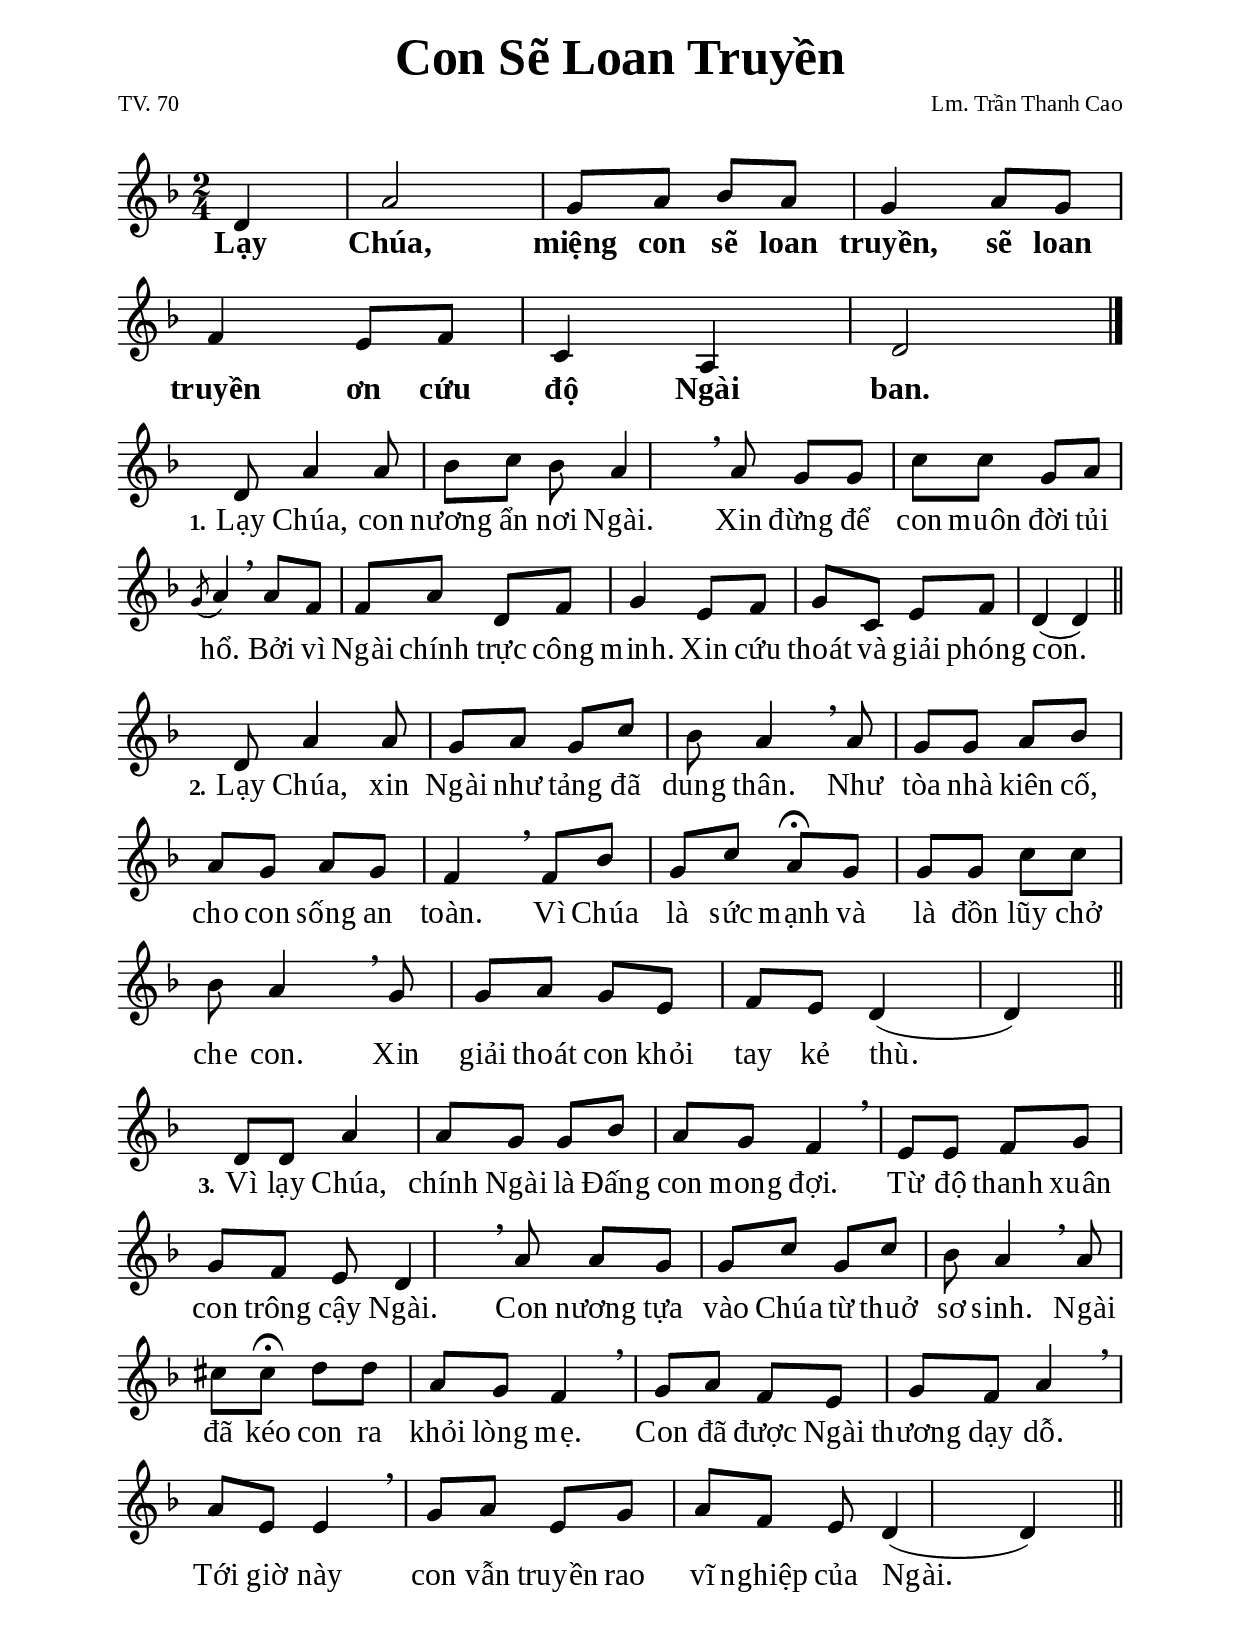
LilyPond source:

% Cài đặt chung
\version "2.20.0"
\include "english.ly"

\header {
  title = \markup { \fontsize #3 "Con Sẽ Loan Truyền" }
  poet = "TV. 70"
  composer = "Lm. Trần Thanh Cao"
  arranger = " "
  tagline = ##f
}


\paper {
  #(set-paper-size "a4")
  top-margin = 15\mm
  bottom-margin = 15\mm
  left-margin = 20\mm
  right-margin = 20\mm
  indent = #0
  #(define fonts
    (make-pango-font-tree
      "Liberation Serif"
      "Liberation Serif"
      "Liberation Serif"
      (/ 20 20)))
  page-count = #1
}

% Nhạc điệp khúc
nhacDiepKhuc= \relative c' {
  \partial 4 d4 |
  a'2 |
  g8 a bf a |
  g4 a8 g |
  f4 e8 f |
  c4 a |
  d2 \bar "|."
}

% Nhạc phiên khúc
nhacPhienKhucMot = \relative c' {

  d8 a'4 a8 bf c bf a4 \breathe
  a8 g g c c g a \acciaccatura g8 a4 \breathe
  a8 f f a d, f g4
  e8 f g c, e f d4 (d) \bar "||"
}

nhacPhienKhucHai = \relative c' {

  d8 a'4 a8 g a g c bf a4 \breathe
  a8 g g a bf a g a g f4 \breathe
  f8  bf g c a \fermata g g g c c bf a4 \breathe
  g8 g a g e f e d4 (d) \bar "||"
}

nhacPhienKhucBa = \relative c' {

  d8 d a'4 a8 g g bf a g f4 \breathe
  e8 e f g g f e d4 \breathe
  a'8 a g g c g c bf a4 \breathe
  a8 cs cs \fermata d d a g f4 \breathe
  g8 a f e g f a4 \breathe
  a8 e e4 \breathe
  g8 a e g a f e d4 (d) \bar "||"
}

% Lời điệp khúc
loiDiepKhuc = \lyricmode {

  Lạy Chúa, miệng con sẽ loan truyền,
  sẽ loan truyền ơn cứu độ Ngài ban.
}

% Lời phiên khúc
loiPhienKhucMot = \lyricmode {
  \set stanza = #"1."
  Lạy Chúa, con nương ẩn nơi Ngài.
  Xin đừng để con muôn đời tủi hổ.
  Bởi vì Ngài chính trực công minh.
  Xin cứu thoát và giải phóng con.
}

loiPhienKhucHai = \lyricmode {
  \set stanza = #"2."
  Lạy Chúa, xin Ngài như tảng đã dung thân.
  Như tòa nhà kiên cố, cho con sống an toàn.
  Vì Chúa là sức mạnh và là đồn lũy chở che con.
  Xin giải thoát con khỏi tay kẻ thù.
}

loiPhienKhucBa = \lyricmode {
  \set stanza = #"3."
  Vì lạy Chúa, chính Ngài là Đấng con mong đợi.
  Từ độ thanh xuân con trông cậy Ngài.
  Con nương tựa vào Chúa từ thuở sơ sinh.
  Ngài đã kéo con ra khỏi lòng mẹ.
  Con đã được Ngài thương dạy dỗ.
  Tới giờ này con vẫn truyền rao vĩ nghiệp của Ngài.
}


% Dàn trang
\score {
  \new ChoirStaff <<
    \new Staff = diepKhuc \with {
        \consists "Merge_rests_engraver"
        \magnifyStaff #(magstep +1)
      }
      <<
      \new Voice = beSop {
        \key f \major \time 2/4 \stemNeutral \nhacDiepKhuc
      }
    >>
    \new Lyrics \lyricsto beSop \loiDiepKhuc
  >>
  \layout {
    \override Lyrics.LyricText.font-series = #'bold
    \override Lyrics.LyricText.font-size = #+3
    \override Lyrics.LyricSpace.minimum-distance = #2.0
    \override Score.BarNumber.break-visibility = ##(#f #f #f)
  }
}

\score {
  \new ChoirStaff <<
    \new Staff = phienKhuc \with {
        \magnifyStaff #(magstep +1)
      }
      <<
      \new Voice = beSop {
        \key f \major \time 2/4 \nhacPhienKhucMot
      }
    >>
    \new Lyrics \lyricsto beSop \loiPhienKhucMot
  >>
  \layout {
    \override Staff.TimeSignature.transparent = ##t
    \override Lyrics.LyricText.font-size = #+3
    \override Lyrics.LyricSpace.minimum-distance = #0.5
    \override Score.BarNumber.break-visibility = ##(#f #f #f)
    \set Score.barAlways = ##t
    \set Score.defaultBarType = ""
  } 
}

\score {
  \new ChoirStaff <<
    \new Staff = phienKhuc \with {
        \magnifyStaff #(magstep +1)
      }
      <<
      \new Voice = beSop {
        \key f \major \time 2/4 \nhacPhienKhucHai
      }
    >>
    \new Lyrics \lyricsto beSop \loiPhienKhucHai
  >>
  \layout {
    \override Staff.TimeSignature.transparent = ##t
    \override Lyrics.LyricText.font-size = #+3
    \override Lyrics.LyricSpace.minimum-distance = #0.5
    \override Score.BarNumber.break-visibility = ##(#f #f #f)
    \set Score.barAlways = ##t
    \set Score.defaultBarType = ""
  } 
}

\score {
  \new ChoirStaff <<
    \new Staff = phienKhuc \with {
        \magnifyStaff #(magstep +1)
      }
      <<
      \new Voice = beSop {
        \key f \major \time 2/4 \nhacPhienKhucBa
      }
    >>
    \new Lyrics \lyricsto beSop \loiPhienKhucBa
  >>
  \layout {
    \override Staff.TimeSignature.transparent = ##t
    \override Lyrics.LyricText.font-size = #+3
    \override Lyrics.LyricSpace.minimum-distance = #0.5
    \override Score.BarNumber.break-visibility = ##(#f #f #f)
    \set Score.barAlways = ##t
    \set Score.defaultBarType = ""
  } 
}

